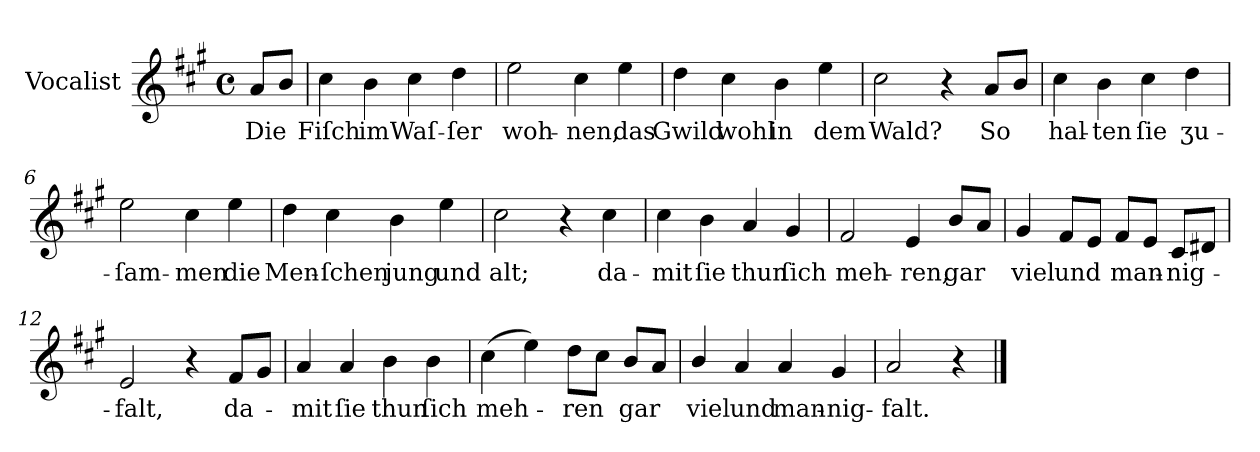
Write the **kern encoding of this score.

**kern	**text
*part1	*part1
*staff1	*staff1
*I"Vocalist	*
*k[f#c#g#]	*
*A:	*
*M4/4	*
*met(c)	*
=	=
8aL	Die
8bJ	.
=1	=1
4cc#	Fiſch
4b	im
4cc#	Waſ-
4dd	-ſer
=2	=2
2ee	woh-
4cc#	-nen,
4ee	das
=3	=3
4dd	Gwild
4cc#	wohl
4b	in
4ee	dem
=4	=4
2cc#	Wald?
4r	.
8aL	So
8bJ	.
=5	=5
4cc#	hal-
4b	-ten
4cc#	ſie
4dd	ʒu-
=6	=6
2ee	-ſam-
4cc#	-men
4ee	die
=7	=7
4dd	Men-
4cc#	-ſchen
4b	jung
4ee	und
=8	=8
2cc#	alt;
4r	.
4cc#	da-
=9	=9
4cc#	-mit
4b	ſie
4a	thun
4g#	ſich
=10	=10
2f#	meh-
4e	-ren,
8bL	gar
8aJ	.
=11	=11
4g#	viel
8f#L	und
8eJ	.
8f#L	man-
8eJ	.
8c#L	-nig-
8d#XJ	.
=12	=12
2e	-falt,
4r	.
8f#L	da-
8g#J	.
=13	=13
4a	-mit
4a	ſie
4b	thun
4b	ſich
=14	=14
(4cc#	meh-
4ee)	.
8ddL	-ren
8cc#J	.
8bL	gar
8aJ	.
=15	=15
4b/	viel
4a	und
4a	man-
4g#	-nig-
=16	=16
2a	-falt.
4r	.
==	==
*-	*-
